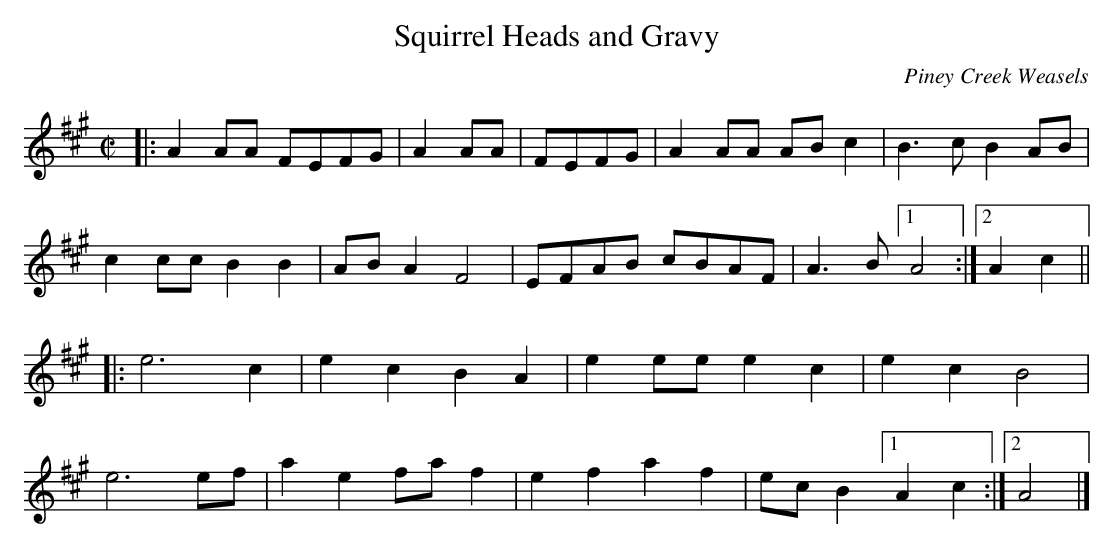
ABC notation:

X:1
T: Squirrel Heads and Gravy
O: Piney Creek Weasels
M: C|
L: 1/8
K: A
|:\
A2AA FEFG | A2AA | FEFG | A2AA ABc2 | B3c B2AB |
c2cc B2B2 | ABA2 F4 | EFAB cBAF | A3B [1 A4 :|[2 A2c2 ||
|:\
e6 c2 | e2c2 B2A2 | e2ee e2c2 | e2c2 B4 |
e6 ef | a2e2 faf2 | e2f2 a2f2 | ecB2 [1 A2 c2 :|[2 A4 |]
